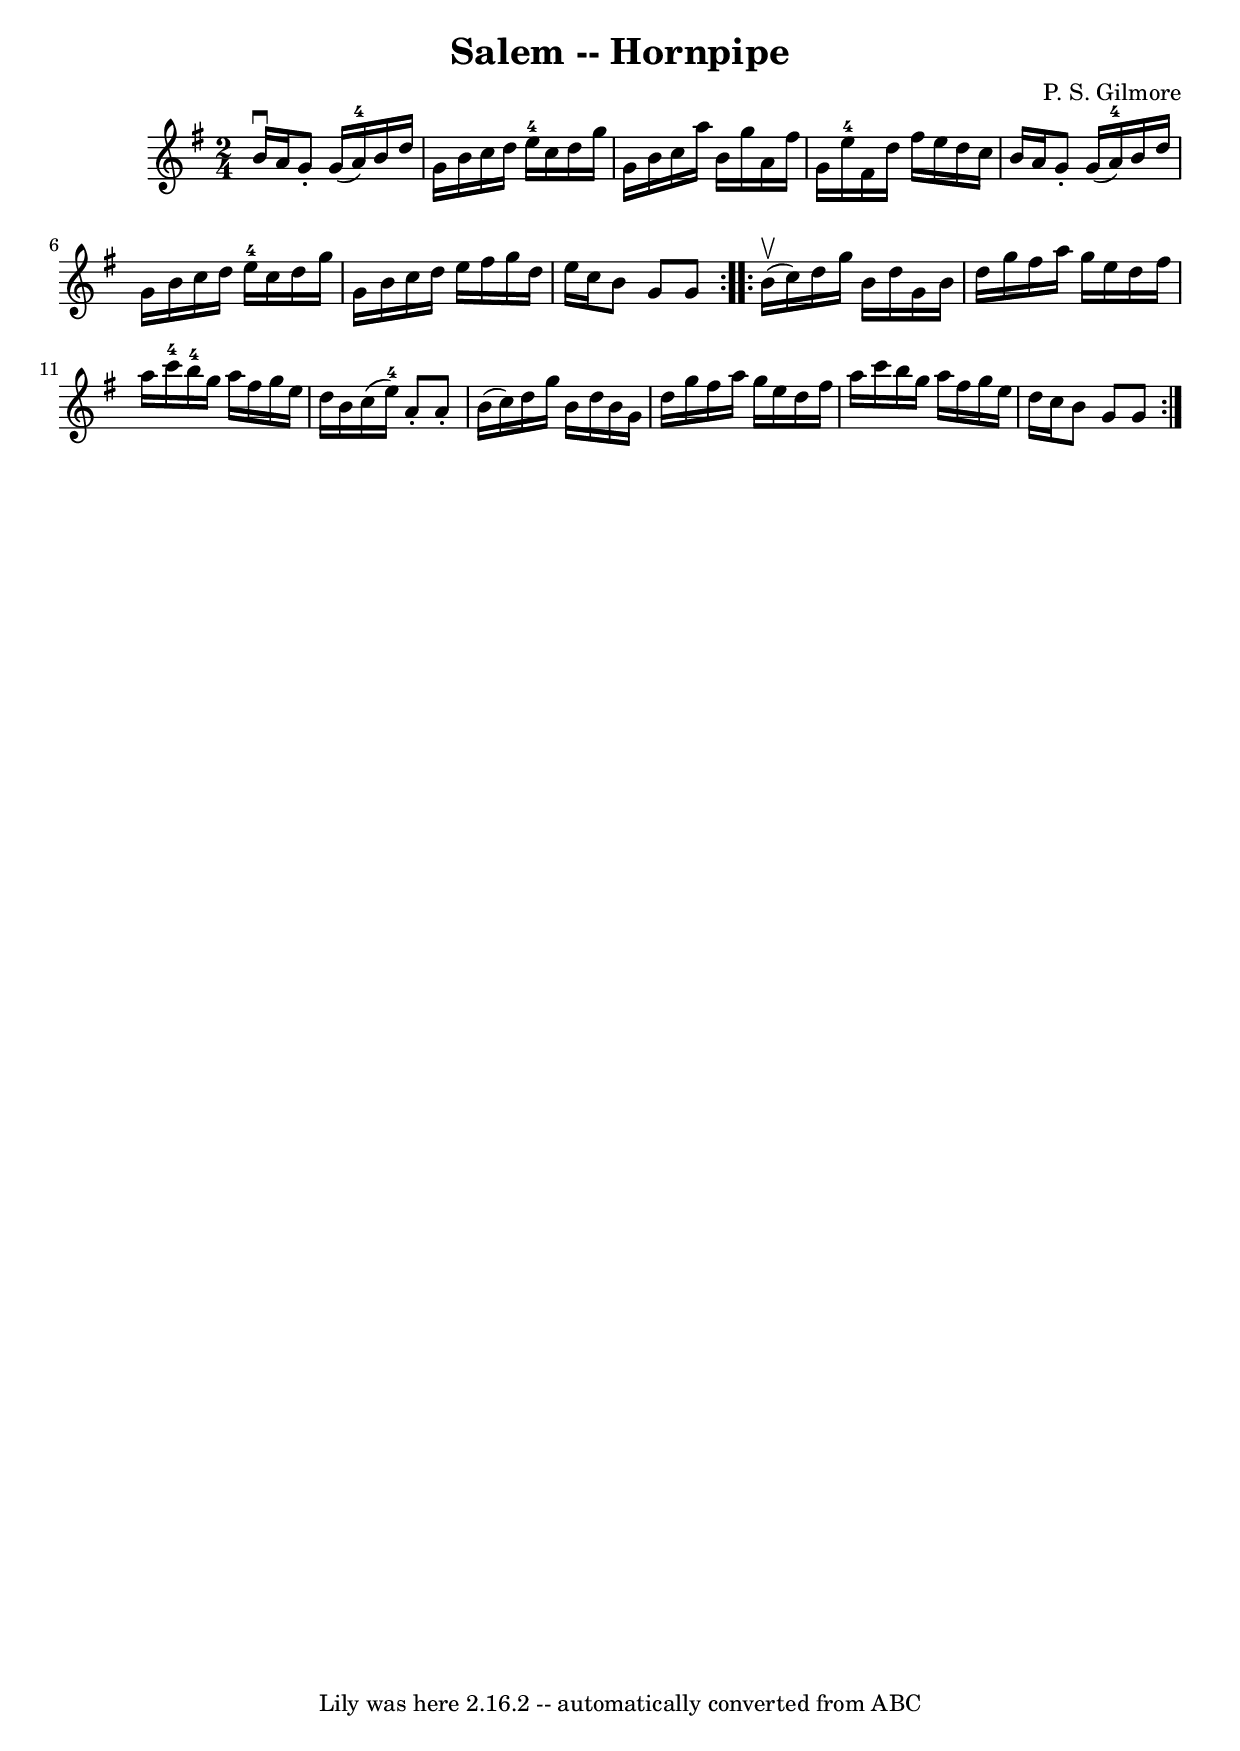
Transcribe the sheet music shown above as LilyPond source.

\version "2.16.2"
\include "Mammoth.ily"
\header {
  %% book = "Cole's 1000 Fiddle Tunes"
 composer = "P. S. Gilmore"
 crossRefNumber = "1"
 footnotes = ""
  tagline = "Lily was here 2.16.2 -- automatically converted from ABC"
  title = "Salem -- Hornpipe"

}
voicedefault =  {



  \repeat volta 2 {

    \time 2/4 
    \key g \major b'16^\downbow a'16   |
 g'8-. g'16 ( a'16-4) b'16 d''16 g'16 b'16   |
 c''16 d''16 e''16-4 c''16 d''16 g''16 g'16 b'16   |
 c''16 a''16 b'16 g''16 a'16 fs''16 g'16 e''16-4  |
 fs'16 d''16 fs''16 e''16 d''16 c''16 b'16 a'16   |
 g'8-. g'16 (a'16-4) b'16 d''16 g'16 b'16  |
 c''16 d''16 e''16-4 c''16 d''16 g''16 g'16 b'16   |
 c''16 d''16 e''16 fs''16 g''16 d''16 e''16 c''16   |
    
 b'8 g'8 g'8  
  }     
  \repeat volta 2 { b'16 (^\upbow c''16)   |
 d''16 g''16 b'16 d''16 g'16 b'16 d''16 g''16   |
 fs''16 a''16 g''16 e''16 d''16 fs''16 a''16 c'''16-4  |
 b''16-4 g''16 a''16 fs''16 g''16 e''16 d''16 b'16   |
 c''16 (e''16-4) a'8-. a'8-. b'16 ( c''16)  |
 d''16 g''16 b'16 d''16 b'16 g'16 d''16 g''16   |
 fs''16 a''16 g''16 e''16 d''16 fs''16 a''16 c'''16   |
 b''16 g''16 a''16 fs''16 g''16 e''16 d''16 c''16   |
 b'8 g'8 g'8  
  }   

}

\score{
  <<

    \context Staff="default"
    {
      \voicedefault 
      
    }

  >>
  \layout {
    
  }
  \midi {
  }

}
